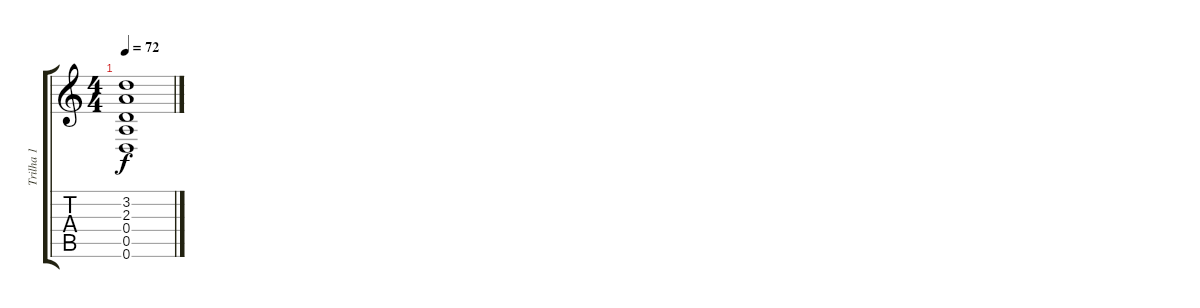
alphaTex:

\track ("Trilha 1" "Trilha 1") {instrument distortionguitar}
\staff {score tabs}
\tuning (E4 B3 G3 D3 A2 D2) {hide}
\ts (4 4)
\tempo 72
\clef g2
\ks c
(3.2{t} 2.3{t} 0.4{t} 0.5{t} 0.6{t}).1{dy f}
